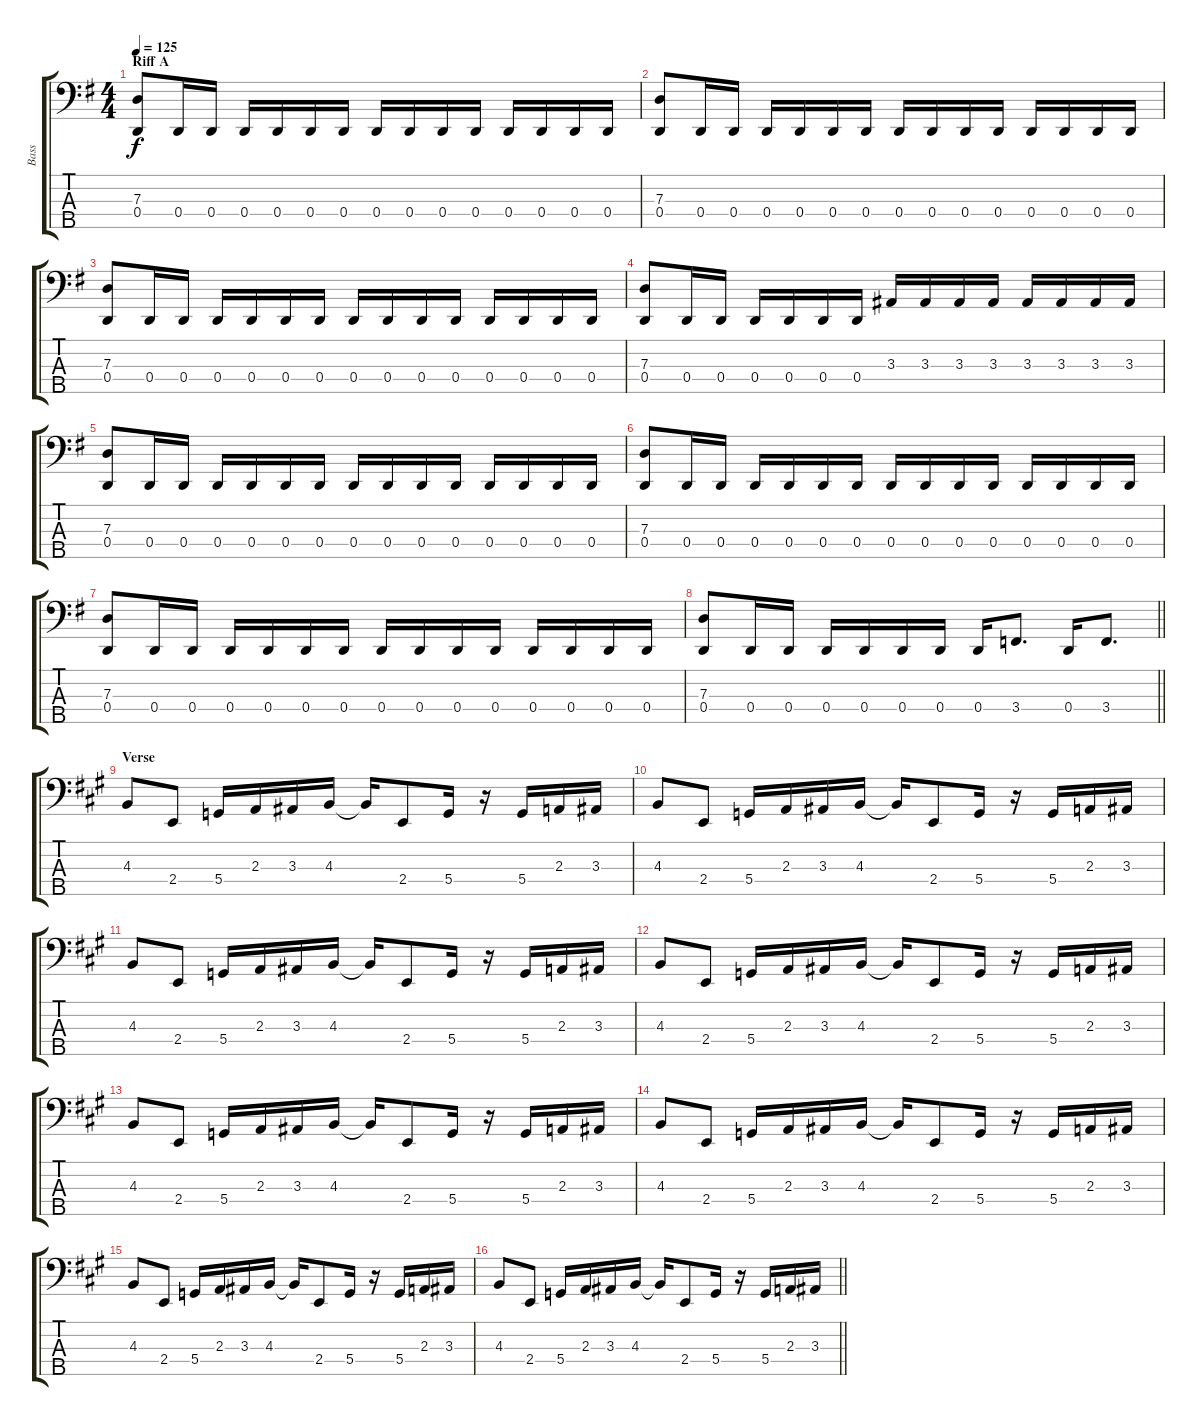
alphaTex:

\track ("Bass" "Bass") {instrument electricbasspick}
\staff {score tabs}
\tuning (F2 C2 G1 D1 A0) {hide}
\ts (4 4)
\section ("" "Riff A")
\tempo 125
\clef f4
\ks eminor
(7.3 0.4).8{dy f} 0.4.16 0.4.16 0.4.16 0.4.16 0.4.16 0.4.16 0.4.16 0.4.16 0.4.16 0.4.16 0.4.16 0.4.16 0.4.16 0.4.16 |
(7.3 0.4).8 0.4.16 0.4.16 0.4.16 0.4.16 0.4.16 0.4.16 0.4.16 0.4.16 0.4.16 0.4.16 0.4.16 0.4.16 0.4.16 0.4.16 |
(7.3 0.4).8 0.4.16 0.4.16 0.4.16 0.4.16 0.4.16 0.4.16 0.4.16 0.4.16 0.4.16 0.4.16 0.4.16 0.4.16 0.4.16 0.4.16 |
(7.3 0.4).8 0.4.16 0.4.16 0.4.16 0.4.16 0.4.16 0.4.16 3.3.16 3.3.16 3.3.16 3.3.16 3.3.16 3.3.16 3.3.16 3.3.16 |
(7.3 0.4).8 0.4.16 0.4.16 0.4.16 0.4.16 0.4.16 0.4.16 0.4.16 0.4.16 0.4.16 0.4.16 0.4.16 0.4.16 0.4.16 0.4.16 |
(7.3 0.4).8 0.4.16 0.4.16 0.4.16 0.4.16 0.4.16 0.4.16 0.4.16 0.4.16 0.4.16 0.4.16 0.4.16 0.4.16 0.4.16 0.4.16 |
(7.3 0.4).8 0.4.16 0.4.16 0.4.16 0.4.16 0.4.16 0.4.16 0.4.16 0.4.16 0.4.16 0.4.16 0.4.16 0.4.16 0.4.16 0.4.16 |
\barLineRight lightlight
(7.3 0.4).8 0.4.16 0.4.16 0.4.16 0.4.16 0.4.16 0.4.16 0.4.16 3.4.8{d} 0.4.16 3.4.8{d} |
\section ("" "Verse")
\ks f#minor
4.3.8 2.4.8 5.4.16 2.3.16 3.3.16 4.3.16 4.3{t}.16 2.4.8 5.4.16 r.16 5.4.16 2.3.16 3.3.16 |
4.3.8 2.4.8 5.4.16 2.3.16 3.3.16 4.3.16 4.3{t}.16 2.4.8 5.4.16 r.16 5.4.16 2.3.16 3.3.16 |
4.3.8 2.4.8 5.4.16 2.3.16 3.3.16 4.3.16 4.3{t}.16 2.4.8 5.4.16 r.16 5.4.16 2.3.16 3.3.16 |
4.3.8 2.4.8 5.4.16 2.3.16 3.3.16 4.3.16 4.3{t}.16 2.4.8 5.4.16 r.16 5.4.16 2.3.16 3.3.16 |
4.3.8 2.4.8 5.4.16 2.3.16 3.3.16 4.3.16 4.3{t}.16 2.4.8 5.4.16 r.16 5.4.16 2.3.16 3.3.16 |
4.3.8 2.4.8 5.4.16 2.3.16 3.3.16 4.3.16 4.3{t}.16 2.4.8 5.4.16 r.16 5.4.16 2.3.16 3.3.16 |
4.3.8 2.4.8 5.4.16 2.3.16 3.3.16 4.3.16 4.3{t}.16 2.4.8 5.4.16 r.16 5.4.16 2.3.16 3.3.16 |
\barLineRight lightlight
4.3.8 2.4.8 5.4.16 2.3.16 3.3.16 4.3.16 4.3{t}.16 2.4.8 5.4.16 r.16 5.4.16 2.3.16 3.3.16
